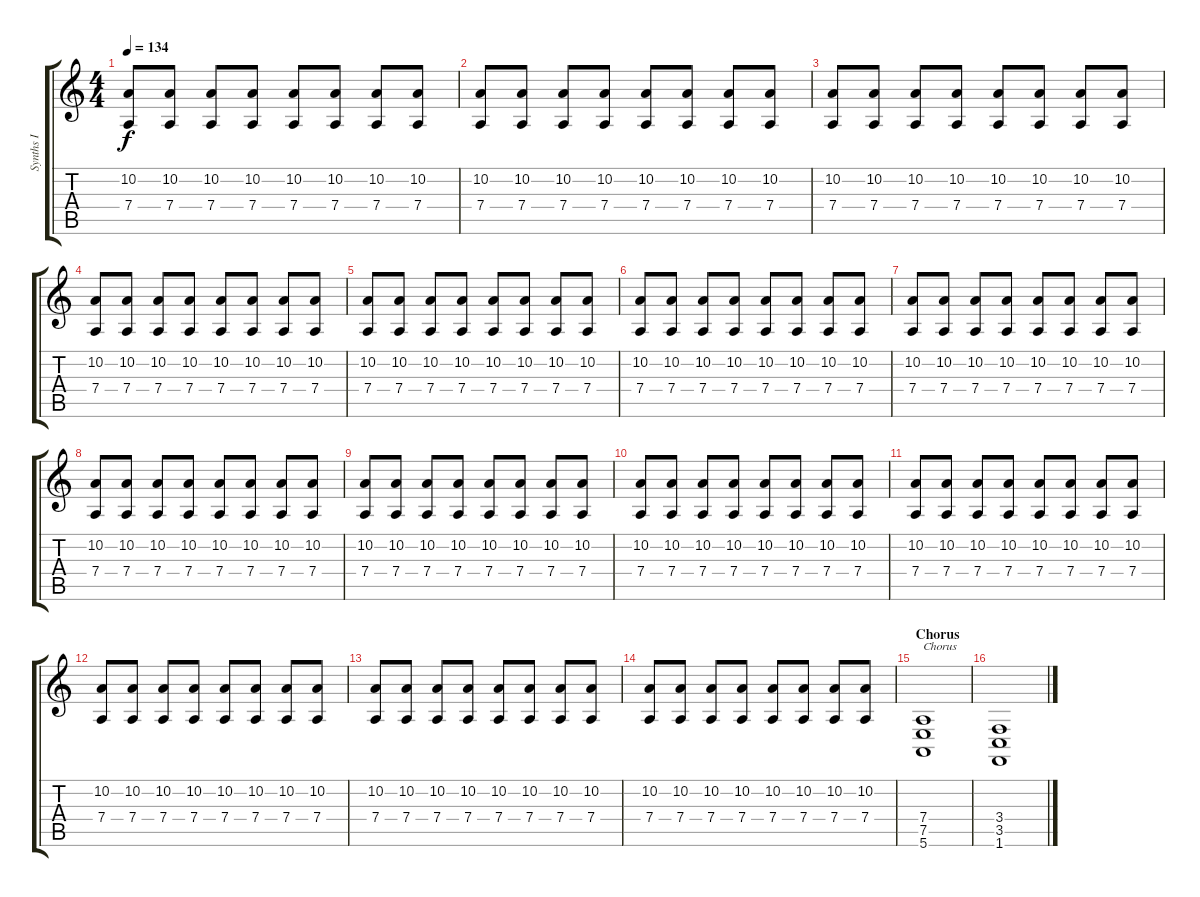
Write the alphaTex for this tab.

\track ("Synths I" "Synths I") {instrument pad4choir}
\staff {score tabs}
\tuning (E4 B3 G3 D3 A2 E2) {hide}
\ts (4 4)
\tempo 134
\clef g2
\ks c
(10.2 7.4).8{dy f} (10.2 7.4).8 (10.2 7.4).8 (10.2 7.4).8 (10.2 7.4).8 (10.2 7.4).8 (10.2 7.4).8 (10.2 7.4).8 |
(10.2 7.4).8 (10.2 7.4).8 (10.2 7.4).8 (10.2 7.4).8 (10.2 7.4).8 (10.2 7.4).8 (10.2 7.4).8 (10.2 7.4).8 |
(10.2 7.4).8{volume 10} (10.2 7.4).8 (10.2 7.4).8 (10.2 7.4).8 (10.2 7.4).8 (10.2 7.4).8 (10.2 7.4).8 (10.2 7.4).8 |
(10.2 7.4).8 (10.2 7.4).8 (10.2 7.4).8 (10.2 7.4).8 (10.2 7.4).8 (10.2 7.4).8 (10.2 7.4).8 (10.2 7.4).8 |
(10.2 7.4).8 (10.2 7.4).8 (10.2 7.4).8 (10.2 7.4).8 (10.2 7.4).8 (10.2 7.4).8 (10.2 7.4).8 (10.2 7.4).8 |
(10.2 7.4).8 (10.2 7.4).8 (10.2 7.4).8 (10.2 7.4).8 (10.2 7.4).8 (10.2 7.4).8 (10.2 7.4).8 (10.2 7.4).8 |
(10.2 7.4).8 (10.2 7.4).8 (10.2 7.4).8 (10.2 7.4).8 (10.2 7.4).8 (10.2 7.4).8 (10.2 7.4).8 (10.2 7.4).8 |
(10.2 7.4).8 (10.2 7.4).8 (10.2 7.4).8 (10.2 7.4).8 (10.2 7.4).8 (10.2 7.4).8 (10.2 7.4).8 (10.2 7.4).8 |
(10.2 7.4).8 (10.2 7.4).8 (10.2 7.4).8 (10.2 7.4).8 (10.2 7.4).8 (10.2 7.4).8 (10.2 7.4).8 (10.2 7.4).8 |
(10.2 7.4).8 (10.2 7.4).8 (10.2 7.4).8 (10.2 7.4).8 (10.2 7.4).8 (10.2 7.4).8 (10.2 7.4).8 (10.2 7.4).8 |
(10.2 7.4).8{volume 13} (10.2 7.4).8 (10.2 7.4).8 (10.2 7.4).8 (10.2 7.4).8 (10.2 7.4).8 (10.2 7.4).8 (10.2 7.4).8 |
(10.2 7.4).8 (10.2 7.4).8 (10.2 7.4).8 (10.2 7.4).8 (10.2 7.4).8 (10.2 7.4).8 (10.2 7.4).8 (10.2 7.4).8 |
(10.2 7.4).8 (10.2 7.4).8 (10.2 7.4).8 (10.2 7.4).8 (10.2 7.4).8 (10.2 7.4).8 (10.2 7.4).8 (10.2 7.4).8 |
(10.2 7.4).8 (10.2 7.4).8 (10.2 7.4).8 (10.2 7.4).8 (10.2 7.4).8 (10.2 7.4).8 (10.2 7.4).8 (10.2 7.4).8 |
\section ("" "Chorus")
(7.4 7.5 5.6).1{txt "Chorus"} |
(3.4 3.5 1.6).1
